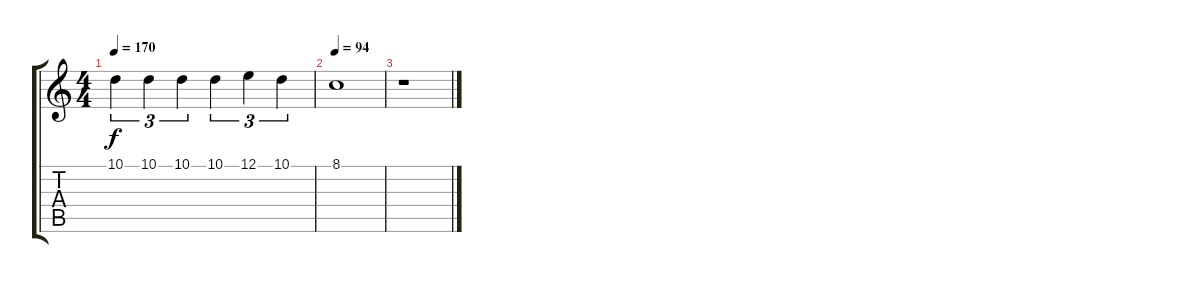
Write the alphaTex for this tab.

\track "" {instrument pad4choir}
\staff {score tabs}
\tuning (E4 B3 G3 D3 A2 E2) {hide}
\ts (4 4)
\tempo 170
\clef g2
\ks c
10.1.4{tu (3 2) dy f} 10.1.4{tu (3 2)} 10.1.4{tu (3 2)} 10.1.4{tu (3 2)} 12.1.4{tu (3 2)} 10.1.4{tu (3 2)} |
\tempo 94
8.1.1 |
r.1
